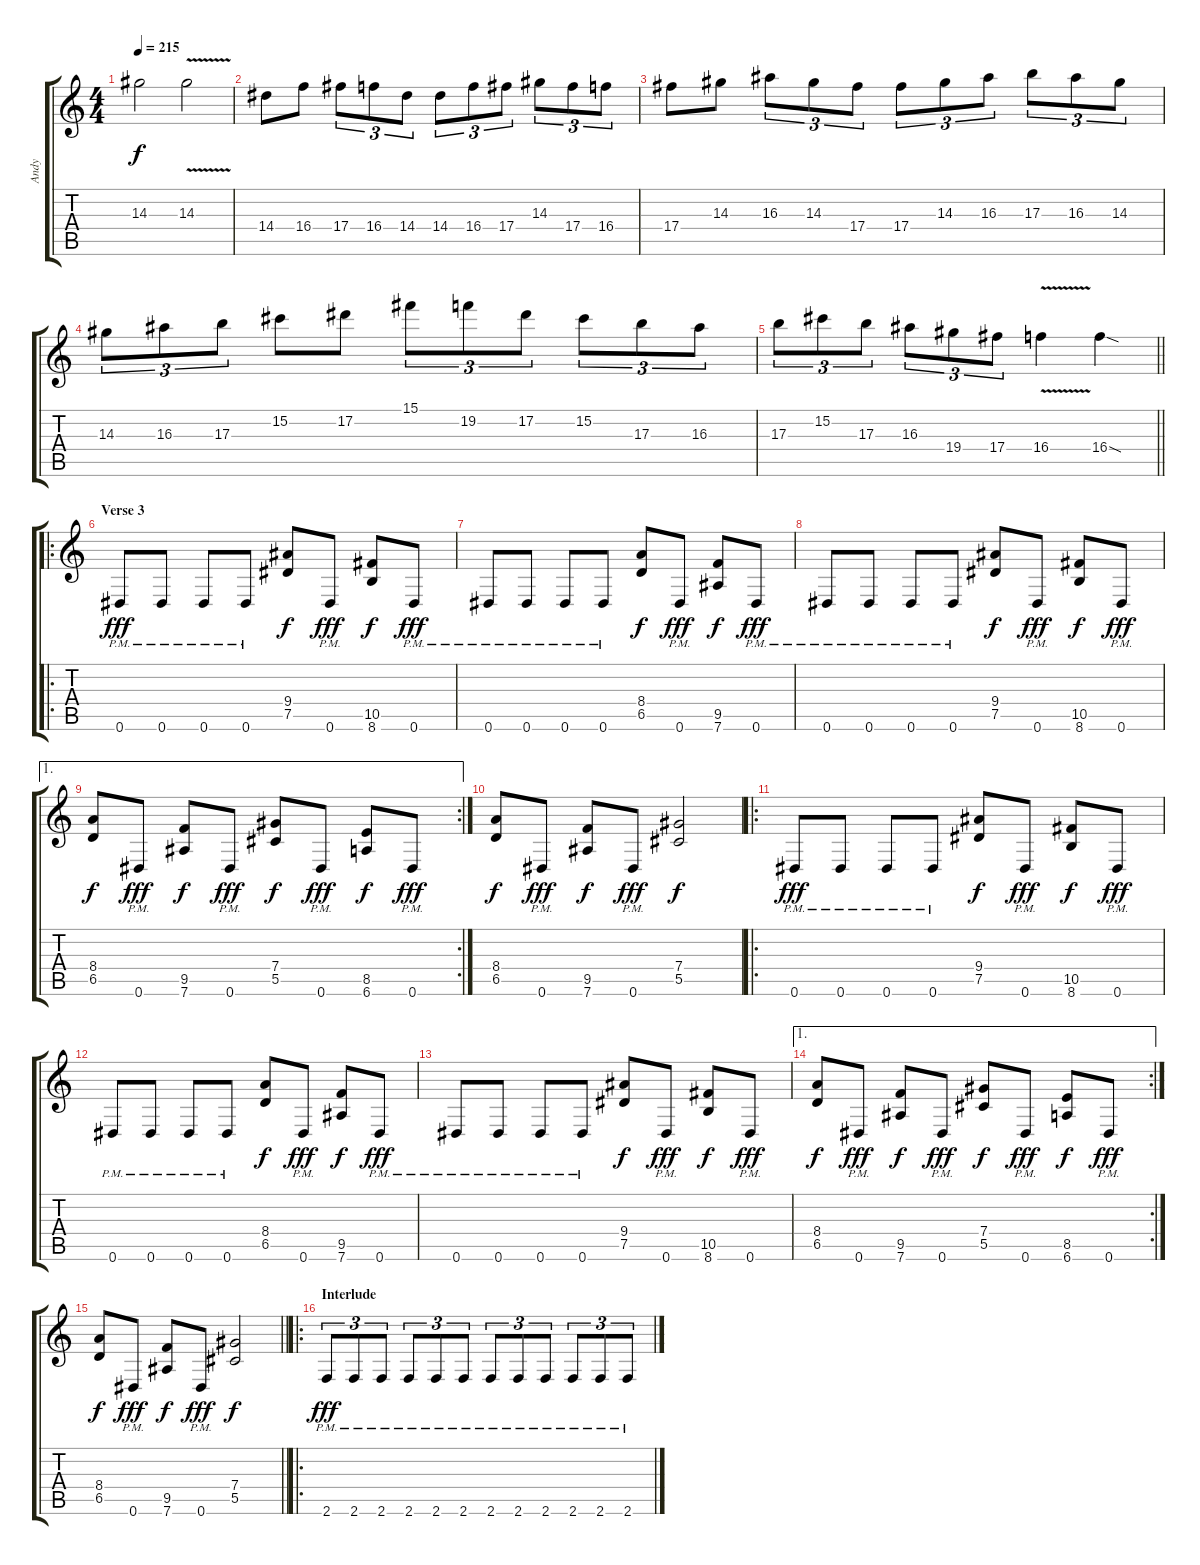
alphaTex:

\track ("Andy" "Andy") {instrument distortionguitar}
\staff {score tabs}
\tuning (Eb4 Bb3 Gb3 Db3 Ab2 Eb2) {hide}
\ts (4 4)
\tempo 215
\clef g2
\ks c
14.3{t}.2{dy f} 14.3{v}.2 |
14.4.8 16.4.8 17.4.8{tu (3 2)} 16.4.8{tu (3 2)} 14.4.8{tu (3 2)} 14.4.8{tu (3 2)} 16.4.8{tu (3 2)} 17.4.8{tu (3 2)} 14.3.8{tu (3 2)} 17.4.8{tu (3 2)} 16.4.8{tu (3 2)} |
17.4.8 14.3.8 16.3.8{tu (3 2)} 14.3.8{tu (3 2)} 17.4.8{tu (3 2)} 17.4.8{tu (3 2)} 14.3.8{tu (3 2)} 16.3.8{tu (3 2)} 17.3.8{tu (3 2)} 16.3.8{tu (3 2)} 14.3.8{tu (3 2)} |
14.3.8{tu (3 2)} 16.3.8{tu (3 2)} 17.3.8{tu (3 2)} 15.2.8 17.2.8 15.1.8{tu (3 2)} 19.2.8{tu (3 2)} 17.2.8{tu (3 2)} 15.2.8{tu (3 2)} 17.3.8{tu (3 2)} 16.3.8{tu (3 2)} |
\barLineRight lightlight
17.3.8{tu (3 2)} 15.2.8{tu (3 2)} 17.3.8{tu (3 2)} 16.3.8{tu (3 2)} 19.4.8{tu (3 2)} 17.4.8{tu (3 2)} 16.4{v}.4 16.4{sod}.4 |
\ro
\section ("" "Verse 3")
0.6{pm}.8{dy fff volume 15 balance 3} 0.6{pm}.8 0.6{pm}.8 0.6{pm}.8 (9.4 7.5).8{dy f} 0.6{pm}.8{dy fff} (10.5 8.6).8{dy f} 0.6{pm}.8{dy fff} |
0.6{pm}.8 0.6{pm}.8 0.6{pm}.8 0.6{pm}.8 (8.4 6.5).8{dy f} 0.6{pm}.8{dy fff} (9.5 7.6).8{dy f} 0.6{pm}.8{dy fff} |
0.6{pm}.8 0.6{pm}.8 0.6{pm}.8 0.6{pm}.8 (9.4 7.5).8{dy f} 0.6{pm}.8{dy fff} (10.5 8.6).8{dy f} 0.6{pm}.8{dy fff} |
\ae 1
\rc 2
(8.4 6.5).8{dy f} 0.6{pm}.8{dy fff} (9.5 7.6).8{dy f} 0.6{pm}.8{dy fff} (7.4 5.5).8{dy f} 0.6{pm}.8{dy fff} (8.5 6.6).8{dy f} 0.6{pm}.8{dy fff} |
(8.4 6.5).8{dy f} 0.6{pm}.8{dy fff} (9.5 7.6).8{dy f} 0.6{pm}.8{dy fff} (7.4 5.5).2{dy f} |
\ro
0.6{pm}.8{dy fff} 0.6{pm}.8 0.6{pm}.8 0.6{pm}.8 (9.4 7.5).8{dy f} 0.6{pm}.8{dy fff} (10.5 8.6).8{dy f} 0.6{pm}.8{dy fff} |
0.6{pm}.8 0.6{pm}.8 0.6{pm}.8 0.6{pm}.8 (8.4 6.5).8{dy f} 0.6{pm}.8{dy fff} (9.5 7.6).8{dy f} 0.6{pm}.8{dy fff} |
0.6{pm}.8 0.6{pm}.8 0.6{pm}.8 0.6{pm}.8 (9.4 7.5).8{dy f} 0.6{pm}.8{dy fff} (10.5 8.6).8{dy f} 0.6{pm}.8{dy fff} |
\ae 1
\rc 2
(8.4 6.5).8{dy f} 0.6{pm}.8{dy fff} (9.5 7.6).8{dy f} 0.6{pm}.8{dy fff} (7.4 5.5).8{dy f} 0.6{pm}.8{dy fff} (8.5 6.6).8{dy f} 0.6{pm}.8{dy fff} |
\barLineRight lightlight
(8.4 6.5).8{dy f} 0.6{pm}.8{dy fff} (9.5 7.6).8{dy f} 0.6{pm}.8{dy fff} (7.4 5.5).2{dy f} |
\ro
\section ("" "Interlude")
2.6{pm}.8{tu (3 2) dy fff} 2.6{pm}.8{tu (3 2)} 2.6{pm}.8{tu (3 2)} 2.6{pm}.8{tu (3 2)} 2.6{pm}.8{tu (3 2)} 2.6{pm}.8{tu (3 2)} 2.6{pm}.8{tu (3 2)} 2.6{pm}.8{tu (3 2)} 2.6{pm}.8{tu (3 2)} 2.6{pm}.8{tu (3 2)} 2.6{pm}.8{tu (3 2)} 2.6{pm}.8{tu (3 2)}
